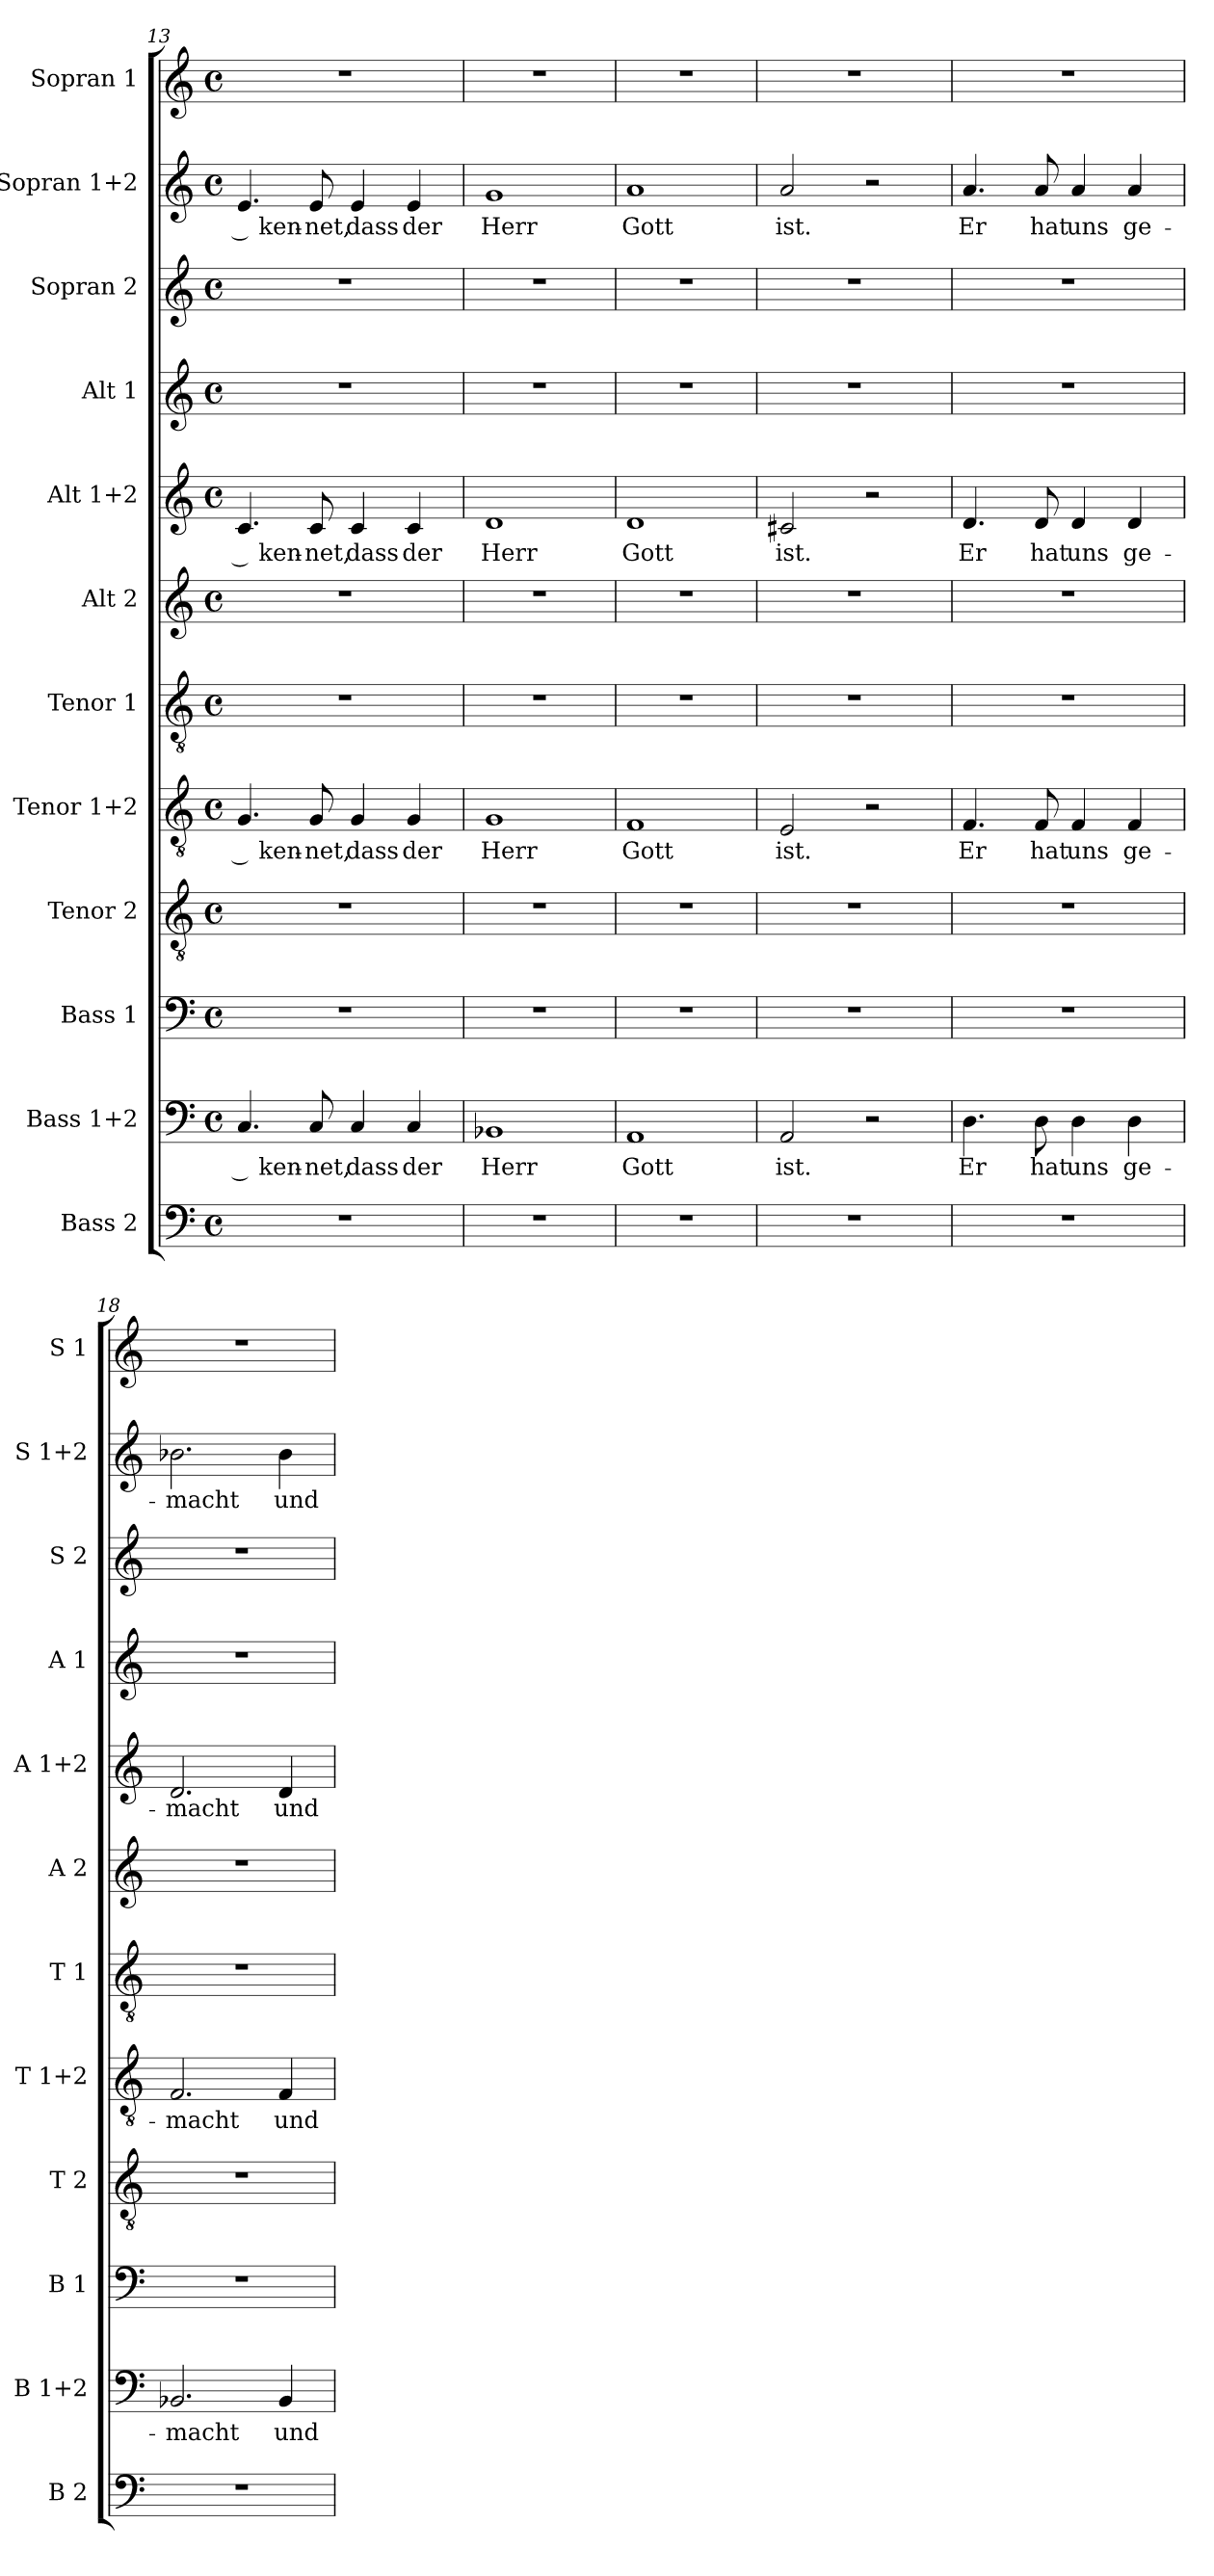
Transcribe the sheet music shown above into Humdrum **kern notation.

**kern	**kern	**text	**kern	**kern	**kern	**text	**kern	**kern	**kern	**text	**kern	**kern	**kern	**text	**kern
*part12	*part11	*part11	*part10	*part9	*part8	*part8	*part7	*part6	*part5	*part5	*part4	*part3	*part2	*part2	*part1
*staff12	*staff11	*staff11	*staff10	*staff9	*staff8	*staff8	*staff7	*staff6	*staff5	*staff5	*staff4	*staff3	*staff2	*staff2	*staff1
*I"Bass 2	*I"Bass 1+2	*	*I"Bass 1	*I"Tenor 2	*I"Tenor 1+2	*	*I"Tenor 1	*I"Alt 2	*I"Alt 1+2	*	*I"Alt 1	*I"Sopran 2	*I"Sopran 1+2	*	*I"Sopran 1
*I'B 2	*I'B 1+2	*	*I'B 1	*I'T 2	*I'T 1+2	*	*I'T 1	*I'A 2	*I'A 1+2	*	*I'A 1	*I'S 2	*I'S 1+2	*	*I'S 1
*clefF4	*clefF4	*	*clefF4	*clefGv2	*clefGv2	*	*clefGv2	*clefG2	*clefG2	*	*clefG2	*clefG2	*clefG2	*	*clefG2
*k[]	*k[]	*	*k[]	*k[]	*k[]	*	*k[]	*k[]	*k[]	*	*k[]	*k[]	*k[]	*	*k[]
*M4/4	*M4/4	*	*M4/4	*M4/4	*M4/4	*	*M4/4	*M4/4	*M4/4	*	*M4/4	*M4/4	*M4/4	*	*M4/4
*met(c)	*met(c)	*	*met(c)	*met(c)	*met(c)	*	*met(c)	*met(c)	*met(c)	*	*met(c)	*met(c)	*met(c)	*	*met(c)
=13	=13	=13	=13	=13	=13	=13	=13	=13	=13	=13	=13	=13	=13	=13	=13
!	!	!LO:LY:b	!	!	!	!LO:LY:b	!	!	!	!LO:LY:b	!	!	!	!LO:LY:b	!
1r	4.C/	­ ken-	1r	1r	4.G/	­ ken-	1r	1r	4.c/	­ ken-	1r	1r	4.e/	­ ken-	1r
!	!	!LO:LY:b	!	!	!	!LO:LY:b	!	!	!	!LO:LY:b	!	!	!	!LO:LY:b	!
.	8C/	-net,	.	.	8G/	-net,	.	.	8c/	-net,	.	.	8e/	-net,	.
!	!	!LO:LY:b	!	!	!	!LO:LY:b	!	!	!	!LO:LY:b	!	!	!	!LO:LY:b	!
.	4C/	dass	.	.	4G/	dass	.	.	4c/	dass	.	.	4e/	dass	.
!	!	!LO:LY:b	!	!	!	!LO:LY:b	!	!	!	!LO:LY:b	!	!	!	!LO:LY:b	!
.	4C/	der	.	.	4G/	der	.	.	4c/	der	.	.	4e/	der	.
=14	=14	=14	=14	=14	=14	=14	=14	=14	=14	=14	=14	=14	=14	=14	=14
!	!	!LO:LY:b	!	!	!	!LO:LY:b	!	!	!	!LO:LY:b	!	!	!	!LO:LY:b	!
1r	1BB-X	Herr	1r	1r	1G	Herr	1r	1r	1d	Herr	1r	1r	1g	Herr	1r
=15	=15	=15	=15	=15	=15	=15	=15	=15	=15	=15	=15	=15	=15	=15	=15
!	!	!LO:LY:b	!	!	!	!LO:LY:b	!	!	!	!LO:LY:b	!	!	!	!LO:LY:b	!
1r	1AA	Gott	1r	1r	1F	Gott	1r	1r	1d	Gott	1r	1r	1a	Gott	1r
=16	=16	=16	=16	=16	=16	=16	=16	=16	=16	=16	=16	=16	=16	=16	=16
!	!	!LO:LY:b	!	!	!	!LO:LY:b	!	!	!	!LO:LY:b	!	!	!	!LO:LY:b	!
1r	2AA/	ist.	1r	1r	2E/	ist.	1r	1r	2c#X/	ist.	1r	1r	2a/	ist.	1r
.	2r	.	.	.	2r	.	.	.	2r	.	.	.	2r	.	.
=17	=17	=17	=17	=17	=17	=17	=17	=17	=17	=17	=17	=17	=17	=17	=17
!	!	!LO:LY:b	!	!	!	!LO:LY:b	!	!	!	!LO:LY:b	!	!	!	!LO:LY:b	!
1r	4.D\	Er	1r	1r	4.F/	Er	1r	1r	4.d/	Er	1r	1r	4.a/	Er	1r
!	!	!LO:LY:b	!	!	!	!LO:LY:b	!	!	!	!LO:LY:b	!	!	!	!LO:LY:b	!
.	8D\	hat	.	.	8F/	hat	.	.	8d/	hat	.	.	8a/	hat	.
!	!	!LO:LY:b	!	!	!	!LO:LY:b	!	!	!	!LO:LY:b	!	!	!	!LO:LY:b	!
.	4D\	uns	.	.	4F/	uns	.	.	4d/	uns	.	.	4a/	uns	.
!	!	!LO:LY:b	!	!	!	!LO:LY:b	!	!	!	!LO:LY:b	!	!	!	!LO:LY:b	!
.	4D\	ge-	.	.	4F/	ge-	.	.	4d/	ge-	.	.	4a/	ge-	.
=18	=18	=18	=18	=18	=18	=18	=18	=18	=18	=18	=18	=18	=18	=18	=18
!	!	!LO:LY:b	!	!	!	!LO:LY:b	!	!	!	!LO:LY:b	!	!	!	!LO:LY:b	!
1r	2.BB-X/	-macht	1r	1r	2.F/	-macht	1r	1r	2.d/	-macht	1r	1r	2.b-X\	-macht	1r
!	!	!LO:LY:b	!	!	!	!LO:LY:b	!	!	!	!LO:LY:b	!	!	!	!LO:LY:b	!
.	4BB-/	und	.	.	4F/	und	.	.	4d/	und	.	.	4b-\	und	.
=	=	=	=	=	=	=	=	=	=	=	=	=	=	=	=
*-	*-	*-	*-	*-	*-	*-	*-	*-	*-	*-	*-	*-	*-	*-	*-
